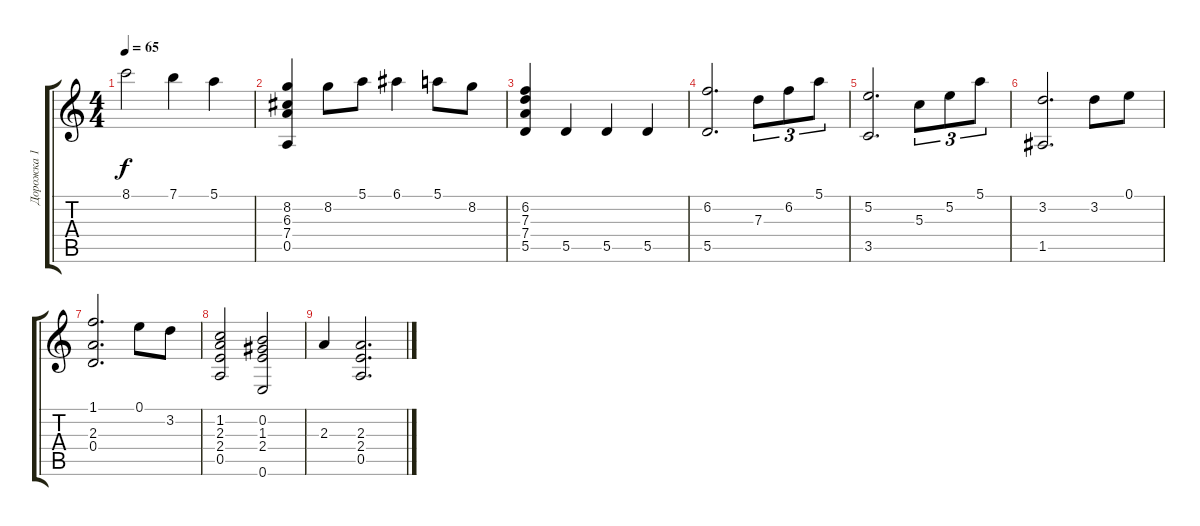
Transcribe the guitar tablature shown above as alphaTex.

\track ("Дорожка 1" "Дорожка 1") {instrument acousticguitarsteel}
\staff {score tabs}
\tuning (E4 B3 G3 D3 A2 E2) {hide}
\ts (4 4)
\tempo 65
\clef g2
\ks c
8.1.2{dy f} 7.1.4 5.1.4 |
(8.2 6.3 7.4 0.5).4 8.2.8 5.1.8 6.1.4 5.1.8 8.2.8 |
(6.2 7.3 7.4 5.5).4 5.5.4 5.5.4 5.5.4 |
(6.2 5.5).2{d} 7.3.8{tu (3 2)} 6.2.8{tu (3 2)} 5.1.8{tu (3 2)} |
(5.2 3.5).2{d} 5.3.8{tu (3 2)} 5.2.8{tu (3 2)} 5.1.8{tu (3 2)} |
(3.2 1.5).2{d} 3.2.8 0.1.8 |
(1.1 2.3 0.4).2{d} 0.1.8 3.2.8 |
(1.2 2.3 2.4 0.5).2 (0.2 1.3 2.4 0.6).2 |
2.3.4 (2.3 2.4 0.5).2{d}
